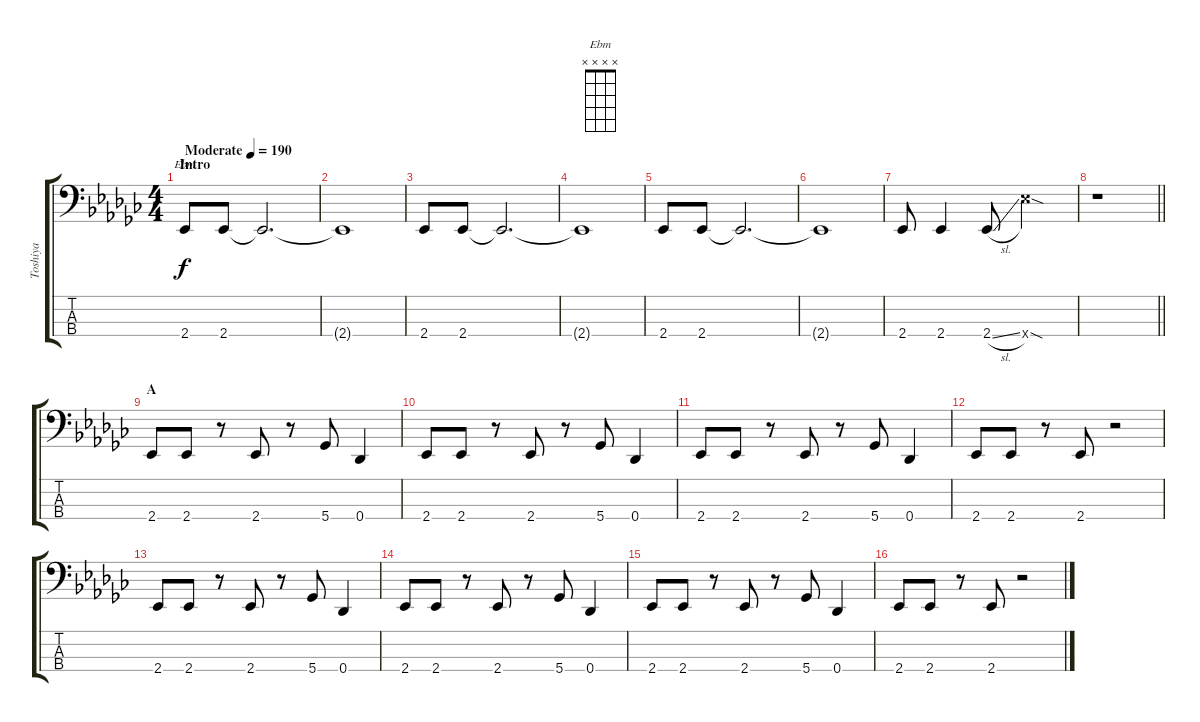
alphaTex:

\track ("Toshiya" "Toshiya") {instrument electricbasspick}
\staff {score tabs}
\tuning (Gb2 Db2 Ab1 Db1) {hide}
\chord ("Ebm" x x x x)
\ts (4 4)
\section ("" "Intro")
\tempo (190 "Moderate")
\clef f4
\ks ebminor
2.4.8{ch "Ebm" dy f instrument electricbasspick} 2.4.8 2.4{t}.2{d} |
2.4{t}.1 |
2.4.8 2.4.8 2.4{t}.2{d} |
2.4{t}.1 |
2.4.8 2.4.8 2.4{t}.2{d} |
2.4{t}.1 |
2.4.8 2.4.4 2.4{sl}.8 14.4{sod x}.2 |
\barLineRight lightlight
r.1 |
\section ("" "A")
2.4.8 2.4.8 r.8 2.4.8 r.8 5.4.8 0.4.4 |
2.4.8 2.4.8 r.8 2.4.8 r.8 5.4.8 0.4.4 |
2.4.8 2.4.8 r.8 2.4.8 r.8 5.4.8 0.4.4 |
2.4.8 2.4.8 r.8 2.4.8 r.2 |
2.4.8 2.4.8 r.8 2.4.8 r.8 5.4.8 0.4.4 |
2.4.8 2.4.8 r.8 2.4.8 r.8 5.4.8 0.4.4 |
2.4.8 2.4.8 r.8 2.4.8 r.8 5.4.8 0.4.4 |
2.4.8 2.4.8 r.8 2.4.8 r.2
